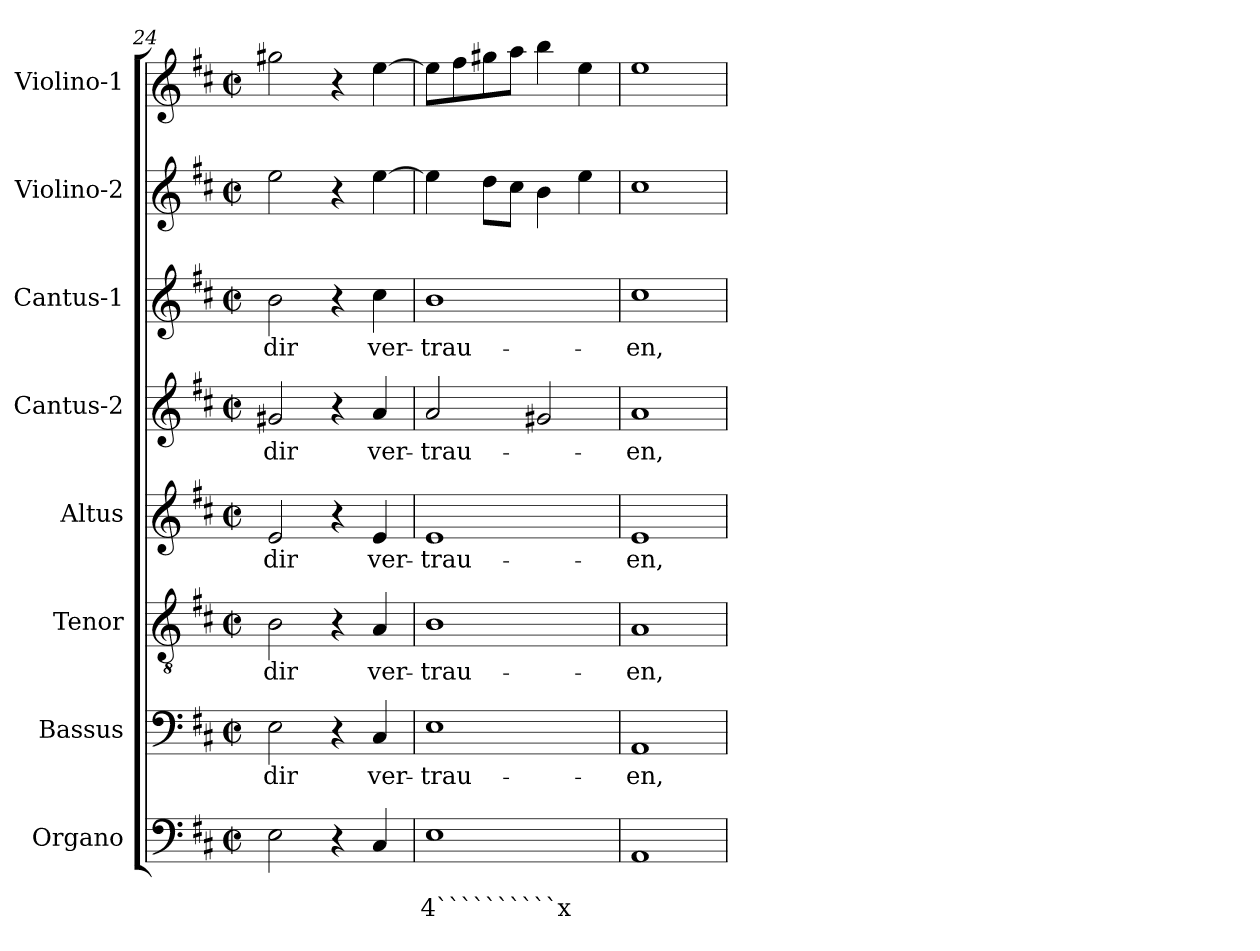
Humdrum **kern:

**kern	**text	**text	**kern	**text	**kern	**text	**kern	**text	**kern	**text	**kern	**text	**kern	**kern
*part8	*part8	*part8	*part7	*part7	*part6	*part6	*part5	*part5	*part4	*part4	*part3	*part3	*part2	*part1
*staff8	*staff8	*staff8	*staff7	*staff7	*staff6	*staff6	*staff5	*staff5	*staff4	*staff4	*staff3	*staff3	*staff2	*staff1
*I"Organo	*	*	*I"Bassus	*	*I"Tenor	*	*I"Altus	*	*I"Cantus-2	*	*I"Cantus-1	*	*I"Violino-2	*I"Violino-1
*I'Og	*	*	*I'B	*	*I'T	*	*I'A	*	*I'C2	*	*I'C1	*	*I'V2	*I'V1
*clefF4	*	*	*clefF4	*	*clefGv2	*	*clefG2	*	*clefG2	*	*clefG2	*	*clefG2	*clefG2
*k[f#c#]	*	*	*k[f#c#]	*	*k[f#c#]	*	*k[f#c#]	*	*k[f#c#]	*	*k[f#c#]	*	*k[f#c#]	*k[f#c#]
*D:	*	*	*D:	*	*D:	*	*D:	*	*D:	*	*D:	*	*D:	*D:
*M2/2	*	*	*M2/2	*	*M2/2	*	*M2/2	*	*M2/2	*	*M2/2	*	*M2/2	*M2/2
*met(c|)	*	*	*met(c|)	*	*met(c|)	*	*met(c|)	*	*met(c|)	*	*met(c|)	*	*met(c|)	*met(c|)
=24	=24	=24	=24	=24	=24	=24	=24	=24	=24	=24	=24	=24	=24	=24
!	!	!	!	!LO:LY:b	!	!	!	!	!	!	!	!	!	!
!	!	!	!	!	!	!LO:LY:b	!	!	!	!	!	!	!	!
!	!	!	!	!	!	!	!	!LO:LY:b	!	!	!	!	!	!
!	!	!	!	!	!	!	!	!	!	!LO:LY:b	!	!	!	!
!	!	!	!	!	!	!	!	!	!	!	!	!LO:LY:b	!	!
2E\	.	.	2E\	dir	2B\	dir	2e/	dir	2g#X/	dir	2b\	dir	2ee\	2gg#X\
4r	.	.	4r	.	4r	.	4r	.	4r	.	4r	.	4r	4r
!	!	!	!	!LO:LY:b	!	!	!	!	!	!	!	!	!	!
!	!	!	!	!	!	!LO:LY:b	!	!	!	!	!	!	!	!
!	!	!	!	!	!	!	!	!LO:LY:b	!	!	!	!	!	!
!	!	!	!	!	!	!	!	!	!	!LO:LY:b	!	!	!	!
!	!	!	!	!	!	!	!	!	!	!	!	!LO:LY:b	!	!
4C#/	.	.	4C#/	ver-	4A/	ver-	4e/	ver-	4a/	ver-	4cc#\	ver-	[4ee\	[4ee\
=25	=25	=25	=25	=25	=25	=25	=25	=25	=25	=25	=25	=25	=25	=25
!	!	!LO:LY:b	!	!	!	!	!	!	!	!	!	!	!	!
!	!	!	!	!LO:LY:b	!	!	!	!	!	!	!	!	!	!
!	!	!	!	!	!	!LO:LY:b	!	!	!	!	!	!	!	!
!	!	!	!	!	!	!	!	!LO:LY:b	!	!	!	!	!	!
!	!	!	!	!	!	!	!	!	!	!LO:LY:b	!	!	!	!
!	!	!	!	!	!	!	!	!	!	!	!	!LO:LY:b	!	!
1E	.	4``````````x	1E	-trau-	1B	-trau-	1e	-trau-	2a/	-trau-	1b	-trau-	4ee\]	8ee\L]
.	.	.	.	.	.	.	.	.	.	.	.	.	.	8ff#\
.	.	.	.	.	.	.	.	.	.	.	.	.	8dd\L	8gg#X\
.	.	.	.	.	.	.	.	.	.	.	.	.	8cc#\J	8aa\J
.	.	.	.	.	.	.	.	.	2g#X/	.	.	.	4b\	4bb\
.	.	.	.	.	.	.	.	.	.	.	.	.	4ee\	4ee\
!!LO:PB:g=z
=26	=26	=26	=26	=26	=26	=26	=26	=26	=26	=26	=26	=26	=26	=26
!	!	!	!	!LO:LY:b	!	!	!	!	!	!	!	!	!	!
!	!	!	!	!	!	!LO:LY:b	!	!	!	!	!	!	!	!
!	!	!	!	!	!	!	!	!LO:LY:b	!	!	!	!	!	!
!	!	!	!	!	!	!	!	!	!	!LO:LY:b	!	!	!	!
!	!	!	!	!	!	!	!	!	!	!	!	!LO:LY:b	!	!
1AA	.	.	1AA	-en,	1A	-en,	1e	-en,	1a	-en,	1cc#	-en,	1cc#	1ee
=	=	=	=	=	=	=	=	=	=	=	=	=	=	=
*-	*-	*-	*-	*-	*-	*-	*-	*-	*-	*-	*-	*-	*-	*-
